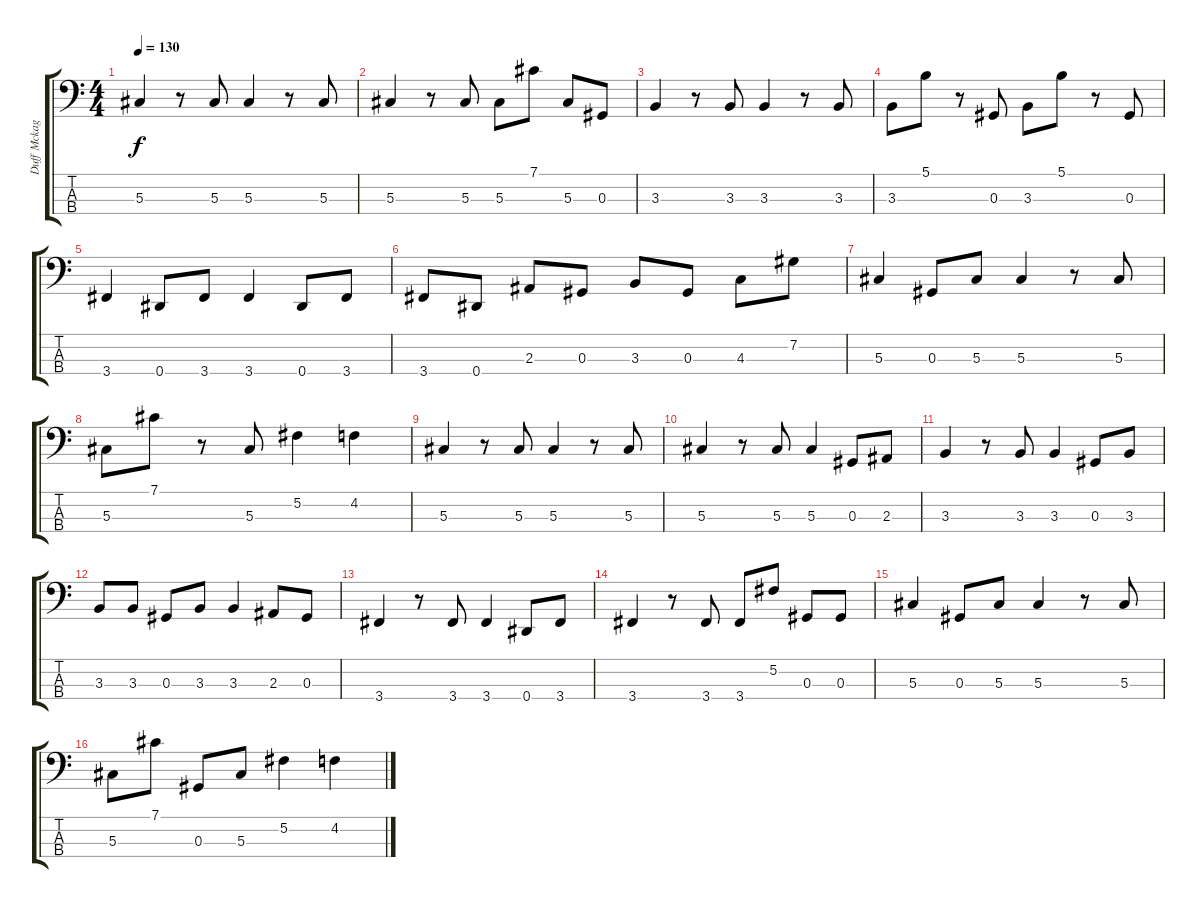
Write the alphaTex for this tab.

\track ("Duff Mckagan" "Duff Mckag") {instrument electricbassfinger}
\staff {score tabs}
\tuning (Gb2 Db2 Ab1 Eb1) {hide}
\ts (4 4)
\tempo 130
\clef f4
\ks c
5.3.4{dy f} r.8 5.3.8 5.3.4 r.8 5.3.8 |
5.3.4 r.8 5.3.8 5.3.8 7.1.8 5.3.8 0.3.8 |
3.3.4 r.8 3.3.8 3.3.4 r.8 3.3.8 |
3.3.8 5.1.8 r.8 0.3.8 3.3.8 5.1.8 r.8 0.3.8 |
3.4.4 0.4.8 3.4.8 3.4.4 0.4.8 3.4.8 |
3.4.8 0.4.8 2.3.8 0.3.8 3.3.8 0.3.8 4.3.8 7.2.8 |
5.3.4 0.3.8 5.3.8 5.3.4 r.8 5.3.8 |
5.3.8 7.1.8 r.8 5.3.8 5.2.4 4.2.4 |
5.3.4 r.8 5.3.8 5.3.4 r.8 5.3.8 |
5.3.4 r.8 5.3.8 5.3.4 0.3.8 2.3.8 |
3.3.4 r.8 3.3.8 3.3.4 0.3.8 3.3.8 |
3.3.8 3.3.8 0.3.8 3.3.8 3.3.4 2.3.8 0.3.8 |
3.4.4 r.8 3.4.8 3.4.4 0.4.8 3.4.8 |
3.4.4 r.8 3.4.8 3.4.8 5.2.8 0.3.8 0.3.8 |
5.3.4 0.3.8 5.3.8 5.3.4 r.8 5.3.8 |
5.3.8 7.1.8 0.3.8 5.3.8 5.2.4 4.2.4
